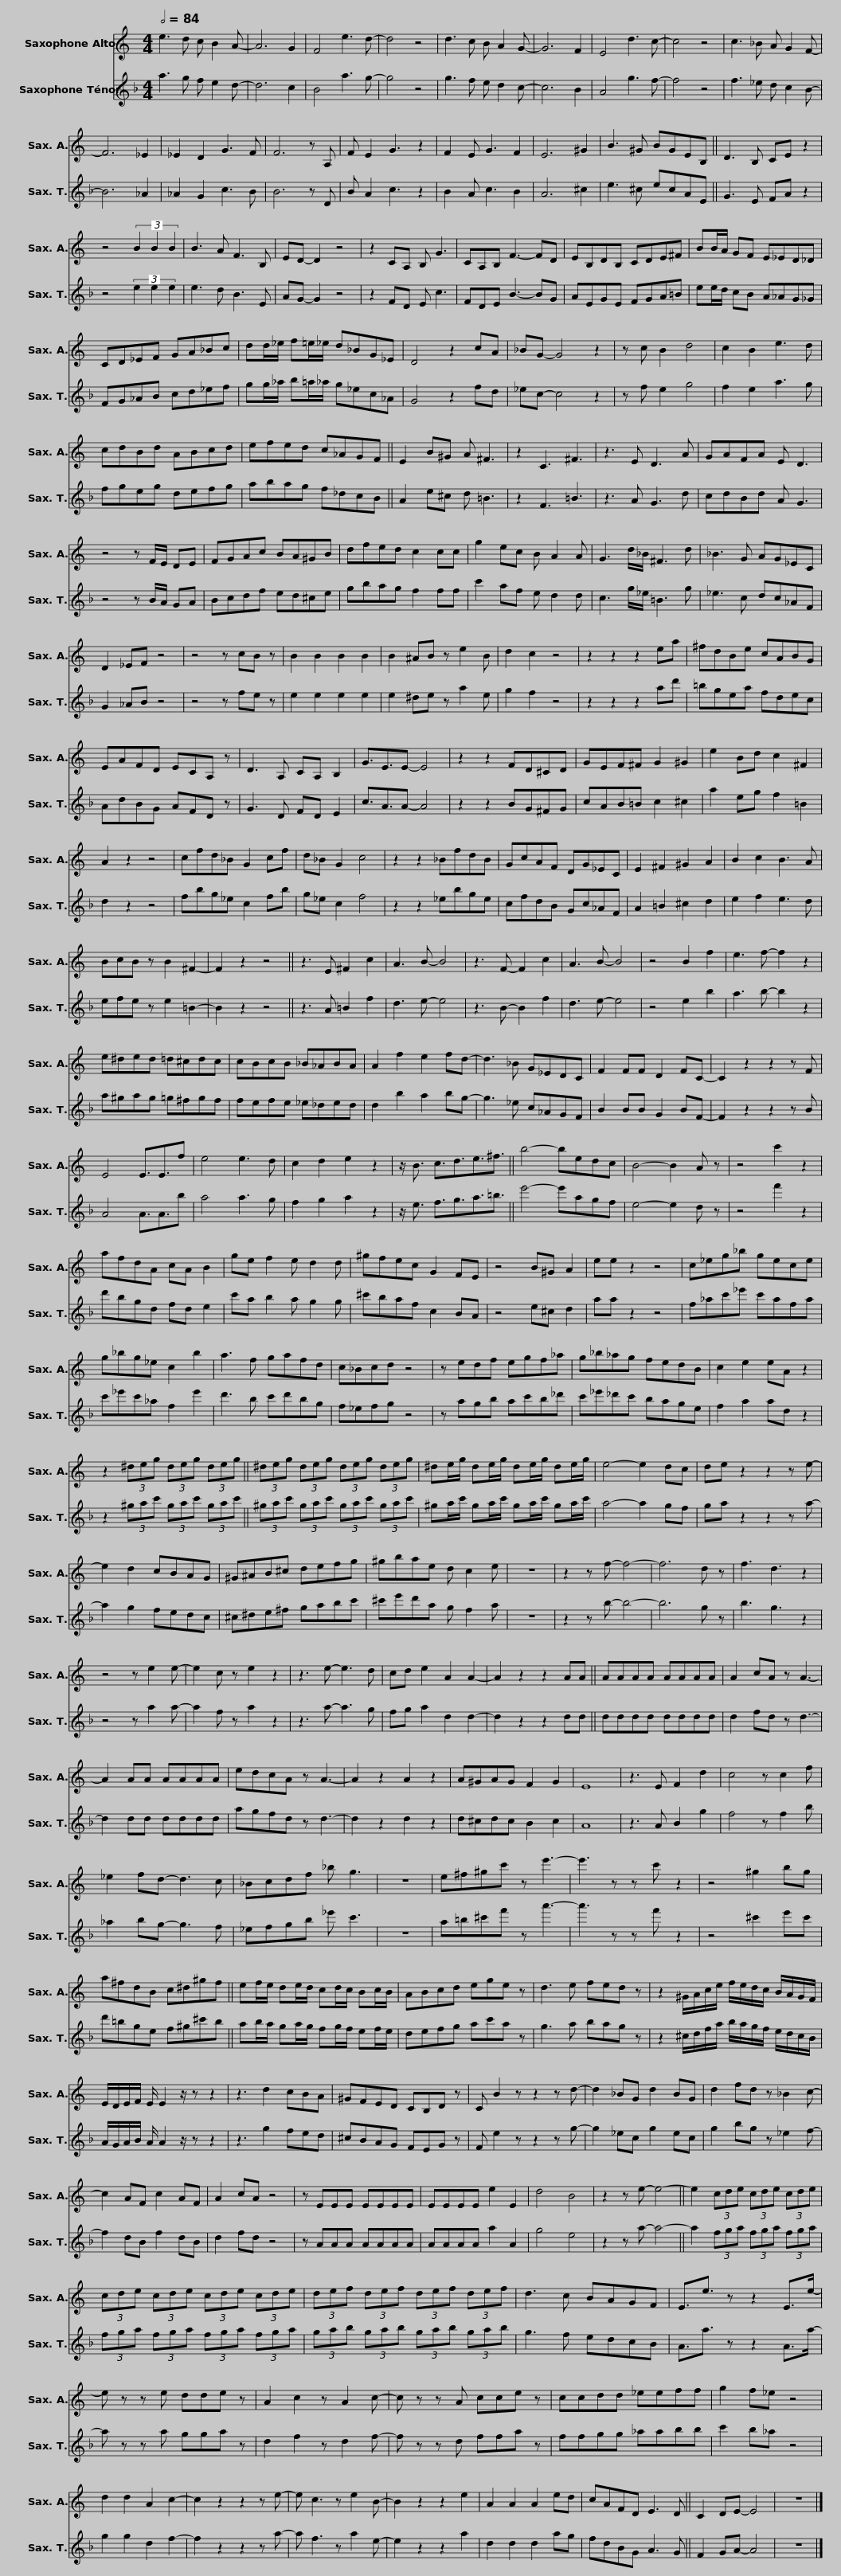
X:1
%%score 1 2
L:1/8
Q:1/2=84
M:4/4
I:linebreak $
K:none
V:1 treble transpose=-9
V:2 treble transpose=-14
V:1
[K:C] e3 d c B2 A- | A6 G2 | F4 e3 d- | d4 z4 | d3 c B A2 G- | %5
 G6 F2 | E4 d3 c- | c4 z4 |$ c3 _B A G2 F- | F6 _E2 | %10
 _E2 D2 G3 F | F6 z A, | F E2 G3 z2 | F2 E G3 F2 | E6 ^G2 |$ %15
 B3 ^G BGEB, || D3 B, CE z2 | z4 (3B2 B2 B2 | B3 A F3 B, | ED- D2 z4 | %20
 z2 CA, B, G3 |$ CA,B, F3- FD | EB,DB, CDE^F | BB/A/ GF E_ED_D | CD_EF GA_Bc |$ %25
 dd/_e/ f=e/_e/ d_BG_E | D4 z2 cA | _BG- G4 z2 | z c B2 d4 | c2 B2 e3 d | %30
 cdBd ABcd |$ efed c_AGF || E2 B^G A ^F3 | z2 C3 ^F3 | z3 E D3 A | %35
 GAFA E D3 | z4 z F/E/ DE |$ FGAc BA^GB | dfed c2 cc | g2 ec B A2 A | %40
 G3 d/_B/ ^F3 d | _B3 G AG_EC |$ D2 _EF z4 | z4 z cB z | B2 B2 B2 B2 | %45
 B2 ^AB z e2 B | d2 c2 z4 | z2 z2 z2 ea | ^fdBe cABG |$ EAFD ECA, z | %50
 D3 A, CA, B,2 | G3/2E3/2E- E4 | z2 z2 FD^CD | GEF^F G2 ^G2 | e2 Bd c2 ^F2 |$ %55
 A2 z2 z4 | cfd_B G2 cf | d_B G2 c4 | z2 z2 _BfdB | GcAF DG_EC | %60
 E2 ^F2 ^G2 A2 |$ B2 c2 B3 A | BcB z B2 ^F2- | F2 z2 z4 || z3 E ^F2 c2 | %65
 A3 B- B4 | z3 F- F2 c2 | A3 B- B4 | z4 B2 f2 |$ e3 f- f2 z2 | %70
 e^ded =d^cdc | cBcB _B_ABA | A2 f2 e2 fd- | d3 _B G_EDC |$ F2 FF D2 FC- | %75
 C2 z2 z2 z F | E4 E3/2E3/2f | e4 e3 d | c2 d2 e2 z2 | z/ B3/2 c3/2d3/2e3/2^f3/2 ||$ %80
 b4- bedc | B4- B2 A z | z4 c'2 z2 | afdA cA B2 | ge f2 e d2 d | %85
 ^gfec G2 FE |$ z4 B^G A2 | ee z2 z4 | c_eg_b gece | g_bg_e c2 b2 | %90
 a3 f gafd |$ c_Bcd z4 | z edf egf_a | g_b_ag fedB | c2 e2 eA z2 |$ %95
 z2 (3^deg (3deg (3deg || (3^deg (3deg (3deg (3deg | ^de/g/ de/g/ de/g/ de/g/ |$ e4- e2 dc | de z2 z2 z e- | %100
 e2 d2 cBAG | ^G^AB^c defg | ^gbae d c2 e | z8 |$ z2 z f- f4- | %105
 f6 d z | f3 d3 z2 | z4 z e2 e- | e2 c z e2 z2 | z3 e- e3 d | %110
 cd e2 A2 A2- | A2 z2 z2 AA ||$ AAAA AAAA | A2 cA z A3- | A2 AA AAAA | %115
 edcA z A3- | A2 z2 A2 z2 | A^GAG F2 G2 | E8 |$ z3 E F2 d2 | %120
 c4 z c2 f | _e2 fd- d3 c | _Bcdf _b g3 | z8 | e^f^gc' z e'3- | %125
 e'3 z z c' z2 |$ z4 ^g2 bg | a^fdB c^d^gf || ef/e/ de/d/ cd/c/ Bc/B/ | ABcd ege z |$ %130
 d3 e fed z | z2 ^G/A/c/e/ f/e/d/c/ B/A/G/F/ | E/D/E/F/ E/ E2 z/ z z2 | z3 d2 cBA |$ ^GFED CB,D z | %135
 C B2 z z2 z d- | d2 _BG d2 BG | d2 fd z _B2 c- | c2 AF c2 AF | A2 cA z4 |$ %140
 z EEE EEEE | EEEE e2 E2 | d4 B4 | z2 z e- e4- || e2 (3cde (3cde (3cde |$ %145
 (3cde (3cde (3cde (3cde | (3def (3def (3def (3def | d3 c BAGF | E3/2e3/2 z z2 E>e- |$ e z z e dde z | %150
 A2 c2 z A2 c- | c z z A cce z | ccdd _eeff | g2 f_e z4 |$ d2 d2 A2 c2- | %155
 c2 z2 z2 z e- | e c3 z e2 B- | B2 z2 z2 e2 | A2 A2 A2 ed | cAFD E3 D || %160
 C2 DE- E4 | z8 |] %162
V:2
[K:F] a3 g f e2 d- | d6 c2 | B4 a3 g- | g4 z4 | g3 f e d2 c- | %5
 c6 B2 | A4 g3 f- | f4 z4 |$ f3 _e d c2 B- | B6 _A2 | %10
 _A2 G2 c3 B | B6 z D | B A2 c3 z2 | B2 A c3 B2 | A6 ^c2 |$ %15
 e3 ^c ecAE || G3 E FA z2 | z4 (3e2 e2 e2 | e3 d B3 E | AG- G2 z4 | %20
 z2 FD E c3 |$ FDE B3- BG | AEGE FGA=B | ee/d/ cB A_AG_G | FG_AB cd_ef |$ %25
 gg/_a/ b=a/_a/ g_ec_A | G4 z2 fd | _ec- c4 z2 | z f e2 g4 | f2 e2 a3 g | %30
 fgeg defg |$ abag f_dcB || A2 e^c d =B3 | z2 F3 =B3 | z3 A G3 d | %35
 cdBd A G3 | z4 z B/A/ GA |$ Bcdf ed^ce | gbag f2 ff | c'2 af e d2 d | %40
 c3 g/_e/ =B3 g | _e3 c dc_AF |$ G2 _AB z4 | z4 z fe z | e2 e2 e2 e2 | %45
 e2 ^de z a2 e | g2 f2 z4 | z2 z2 z2 ad' | =bgea fdec |$ AdBG AFD z | %50
 G3 D FD E2 | c3/2A3/2A- A4 | z2 z2 BG^FG | cAB=B c2 ^c2 | a2 eg f2 =B2 |$ %55
 d2 z2 z4 | fbg_e c2 fb | g_e c2 f4 | z2 z2 _ebge | cfdB Gc_AF | %60
 A2 =B2 ^c2 d2 |$ e2 f2 e3 d | efe z e2 =B2- | B2 z2 z4 || z3 A =B2 f2 | %65
 d3 e- e4 | z3 B- B2 f2 | d3 e- e4 | z4 e2 b2 |$ a3 b- b2 z2 | %70
 a^gag =g^fgf | fefe _e_ded | d2 b2 a2 bg- | g3 _e c_AGF |$ B2 BB G2 BF- | %75
 F2 z2 z2 z B | A4 A3/2A3/2b | a4 a3 g | f2 g2 a2 z2 | z/ e3/2 f3/2g3/2a3/2=b3/2 ||$ %80
 e'4- e'agf | e4- e2 d z | z4 f'2 z2 | d'bgd fd e2 | c'a b2 a g2 g | %85
 ^c'baf c2 BA |$ z4 e^c d2 | aa z2 z4 | f_ac'_e' c'afa | c'_e'c'_a f2 e'2 | %90
 d'3 b c'd'bg |$ f_efg z4 | z agb ac'b_d' | c'_e'_d'c' bage | f2 a2 ad z2 |$ %95
 z2 (3^gac' (3gac' (3gac' || (3^gac' (3gac' (3gac' (3gac' | ^ga/c'/ ga/c'/ ga/c'/ ga/c'/ |$ a4- a2 gf | ga z2 z2 z a- | %100
 a2 g2 fedc | ^c^de^f gabc' | ^c'e'd'a g f2 a | z8 |$ z2 z b- b4- | %105
 b6 g z | b3 g3 z2 | z4 z a2 a- | a2 f z a2 z2 | z3 a- a3 g | %110
 fg a2 d2 d2- | d2 z2 z2 dd ||$ dddd dddd | d2 fd z d3- | d2 dd dddd | %115
 agfd z d3- | d2 z2 d2 z2 | d^cdc B2 c2 | A8 |$ z3 A B2 g2 | %120
 f4 z f2 b | _a2 bg- g3 f | _efgb _e' c'3 | z8 | a=b^c'f' z a'3- | %125
 a'3 z z f' z2 |$ z4 ^c'2 e'c' | d'=bge f^g^c'b || ab/a/ ga/g/ fg/f/ ef/e/ | defg ac'a z |$ %130
 g3 a bag z | z2 ^c/d/f/a/ b/a/g/f/ e/d/c/B/ | A/G/A/B/ A/ A2 z/ z z2 | z3 g2 fed |$ ^cBAG FEG z | %135
 F e2 z z2 z g- | g2 _ec g2 ec | g2 bg z _e2 f- | f2 dB f2 dB | d2 fd z4 |$ %140
 z AAA AAAA | AAAA a2 A2 | g4 e4 | z2 z a- a4- || a2 (3fga (3fga (3fga |$ %145
 (3fga (3fga (3fga (3fga | (3gab (3gab (3gab (3gab | g3 f edcB | A3/2a3/2 z z2 A>a- |$ a z z a gga z | %150
 d2 f2 z d2 f- | f z z d ffa z | ffgg _aabb | c'2 b_a z4 |$ g2 g2 d2 f2- | %155
 f2 z2 z2 z a- | a f3 z a2 e- | e2 z2 z2 a2 | d2 d2 d2 ag | fdBG A3 G || %160
 F2 GA- A4 | z8 |] %162
